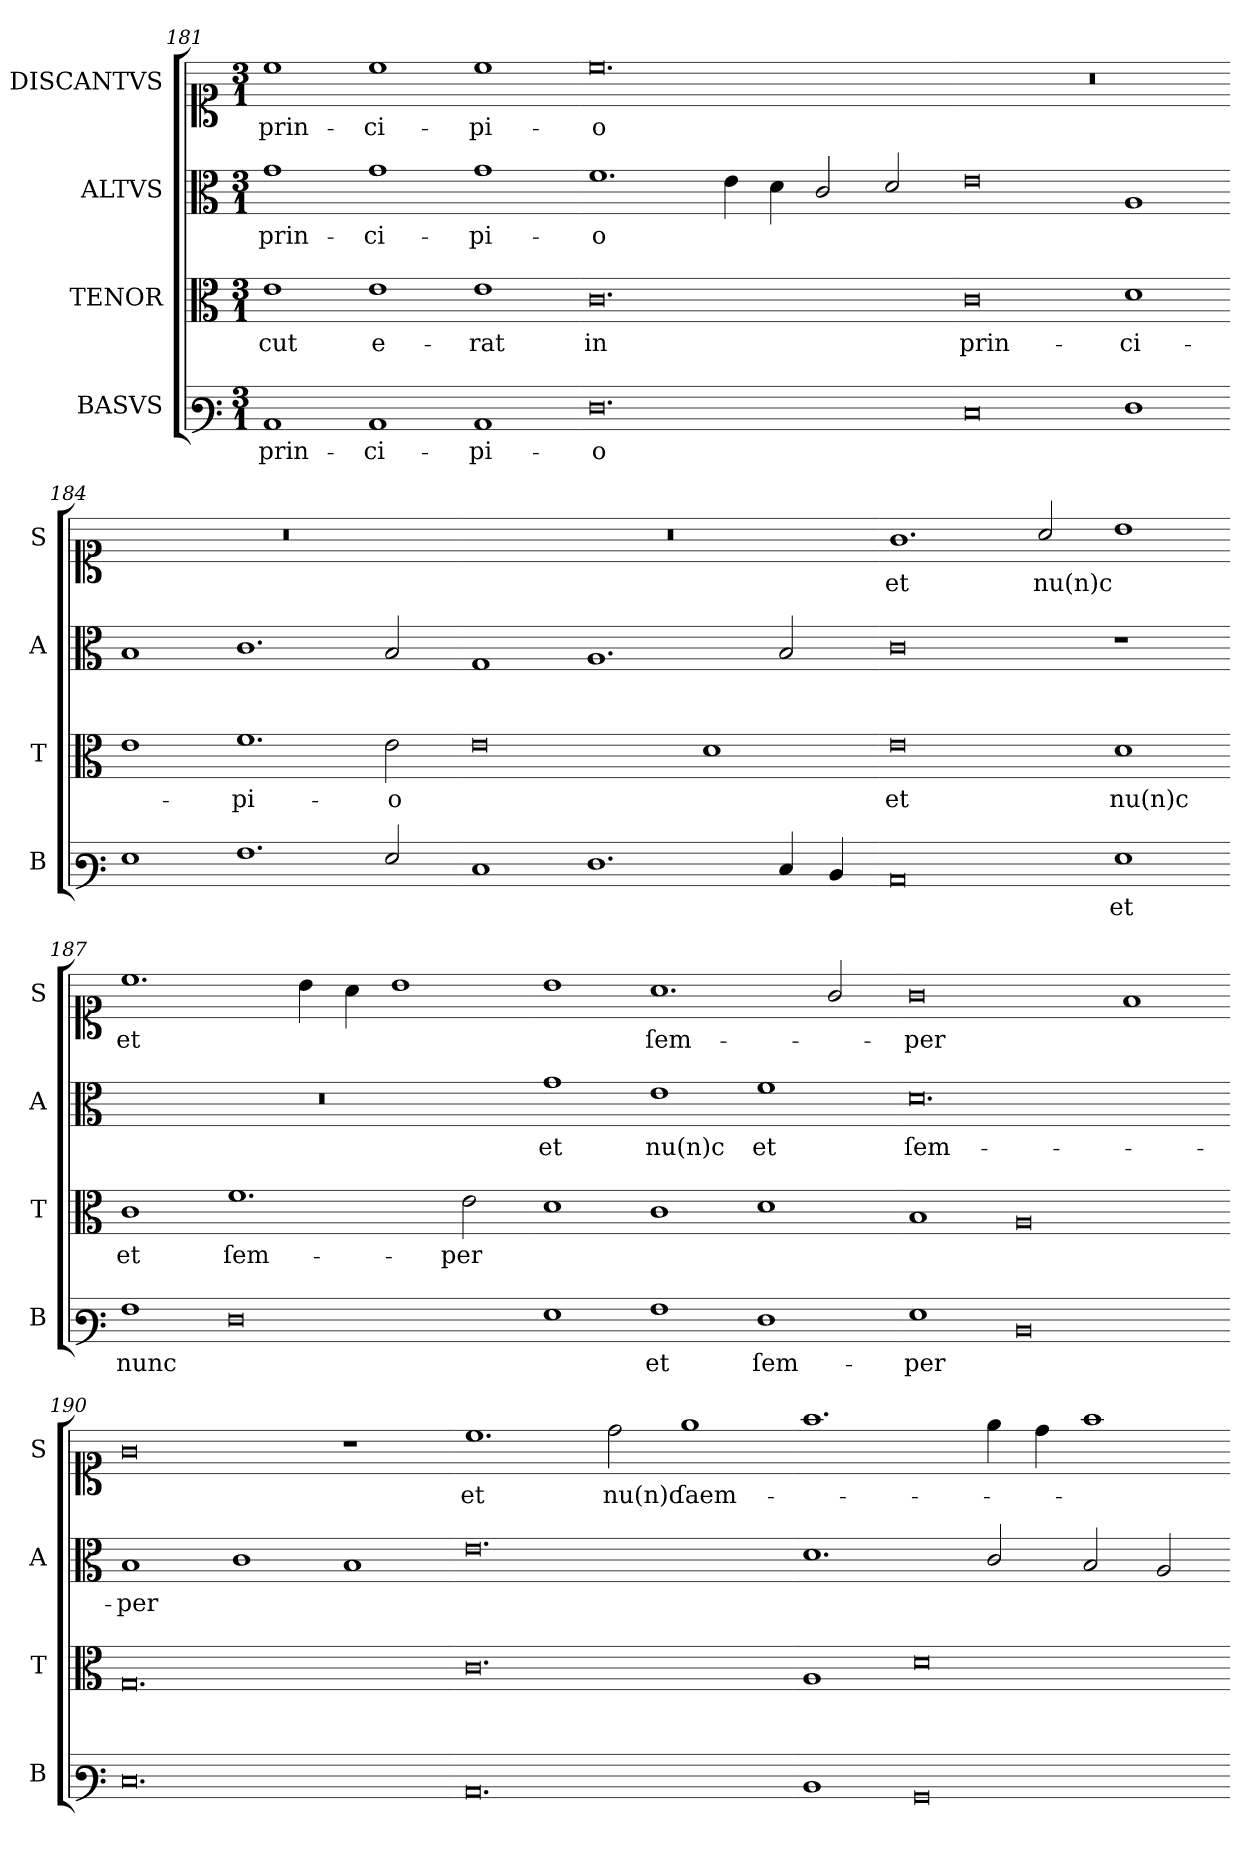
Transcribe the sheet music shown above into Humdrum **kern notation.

**kern	**text	**kern	**text	**kern	**text	**kern	**text
*part4	*part4	*part3	*part3	*part2	*part2	*part1	*part1
*staff4	*staff4	*staff3	*staff3	*staff2	*staff2	*staff1	*staff1
*I"BASVS	*	*I"TENOR	*	*I"ALTVS	*	*I"DISCANTVS	*
*I'B	*	*I'T	*	*I'A	*	*I'S	*
*clefF3	*	*clefC3	*	*clefC3	*	*clefC1	*
*k[]	*	*k[]	*	*k[]	*	*k[]	*
*A:aeo	*	*A:aeo	*	*A:aeo	*	*A:aeo	*
*M3/1	*	*M3/1	*	*M3/1	*	*M3/1	*
=181	=181	=181	=181	=181	=181	=181	=181
!	!	!	!LO:LY:i	!	!	!	!
1C	prin-	1e	-cut	1g	prin-	1cc	prin-
!	!	!	!LO:LY:i	!	!	!	!
1C	-ci-	1e	e-	1g	-ci-	1cc	-ci-
!	!	!	!LO:LY:i	!	!	!	!
1C	-pi-	1e	-rat	1g	-pi-	1cc	-pi-
=182-	=182-	=182-	=182-	=182-	=182-	=182-	=182-
!	!	!	!LO:LY:i	!	!	!	!
0.F	-o	0.c	in	1.f	-o	0.cc	-o
.	.	.	.	4e\	.	.	.
.	.	.	.	4d\	.	.	.
.	.	.	.	2c/	.	.	.
.	.	.	.	2d/	.	.	.
=183-	=183-	=183-	=183-	=183-	=183-	=183-	=183-
!	!	!	!LO:LY:i	!	!	!	!
0E	.	0c	prin-	0e	.	0.r	.
!	!	!	!LO:LY:i	!	!	!	!
1F	.	1d	-ci-	1A	.	.	.
=184-	=184-	=184-	=184-	=184-	=184-	=184-	=184-
1G	.	1e	.	1B	.	0.r	.
!	!	!	!LO:LY:i	!	!	!	!
1.A	.	1.f	-pi-	1.c	.	.	.
!	!	!	!LO:LY:i	!	!	!	!
2G/	.	2e\	-o	2B/	.	.	.
=185-	=185-	=185-	=185-	=185-	=185-	=185-	=185-
!	!	!	!	!	!	!LO:N:vis=0	!
1E	.	0e	.	1G	.	0.r	.
1.F	.	.	.	1.A	.	.	.
.	.	1d	.	.	.	.	.
4E/	.	.	.	2B/	.	.	.
4D/	.	.	.	.	.	.	.
=186-	=186-	=186-	=186-	=186-	=186-	=186-	=186-
0C	.	0e	et	0c	.	1.g	et
.	.	.	.	.	.	2a/	nu(n)c
1G	et	1d	nu(n)c	1r	.	1b	.
=187-	=187-	=187-	=187-	=187-	=187-	=187-	=187-
1A	nunc	1c	et	0.r	.	1.cc	et
0F	.	1.f	ſem-	.	.	.	.
.	.	.	.	.	.	4b\	.
.	.	.	.	.	.	4a\	.
.	.	.	.	.	.	1b	.
.	.	2e\	-per	.	.	.	.
=188-	=188-	=188-	=188-	=188-	=188-	=188-	=188-
1G	.	1d	.	1g	et	1b	.
1A	et	1c	.	1e	nu(n)c	1.a	ſem-
1F	ſem-	1d	.	1f	et	.	.
.	.	.	.	.	.	2g/	.
=189-	=189-	=189-	=189-	=189-	=189-	=189-	=189-
1G	per	1B	.	0.d	ſem-	0g	-per
0D	.	0A	.	.	.	.	.
.	.	.	.	.	.	1f	.
=190-	=190-	=190-	=190-	=190-	=190-	=190-	=190-
0.E	.	0.G	.	1B	-per	0g	.
.	.	.	.	1c	.	.	.
.	.	.	.	1B	.	1r	.
=191-	=191-	=191-	=191-	=191-	=191-	=191-	=191-
0.C	.	0.c	.	0.e	.	1.cc	et
.	.	.	.	.	.	2dd\	nu(n)c
.	.	.	.	.	.	1ee	ſaem-
=192-	=192-	=192-	=192-	=192-	=192-	=192-	=192-
1D	.	1A	.	1.d	.	1.ff	.
0BB	.	0d	.	.	.	.	.
.	.	.	.	2c/	.	4ee\	.
.	.	.	.	.	.	4dd\	.
.	.	.	.	2B/	.	1ff	.
.	.	.	.	2A/	.	.	.
=-	=-	=-	=-	=-	=-	=-	=-
*-	*-	*-	*-	*-	*-	*-	*-
